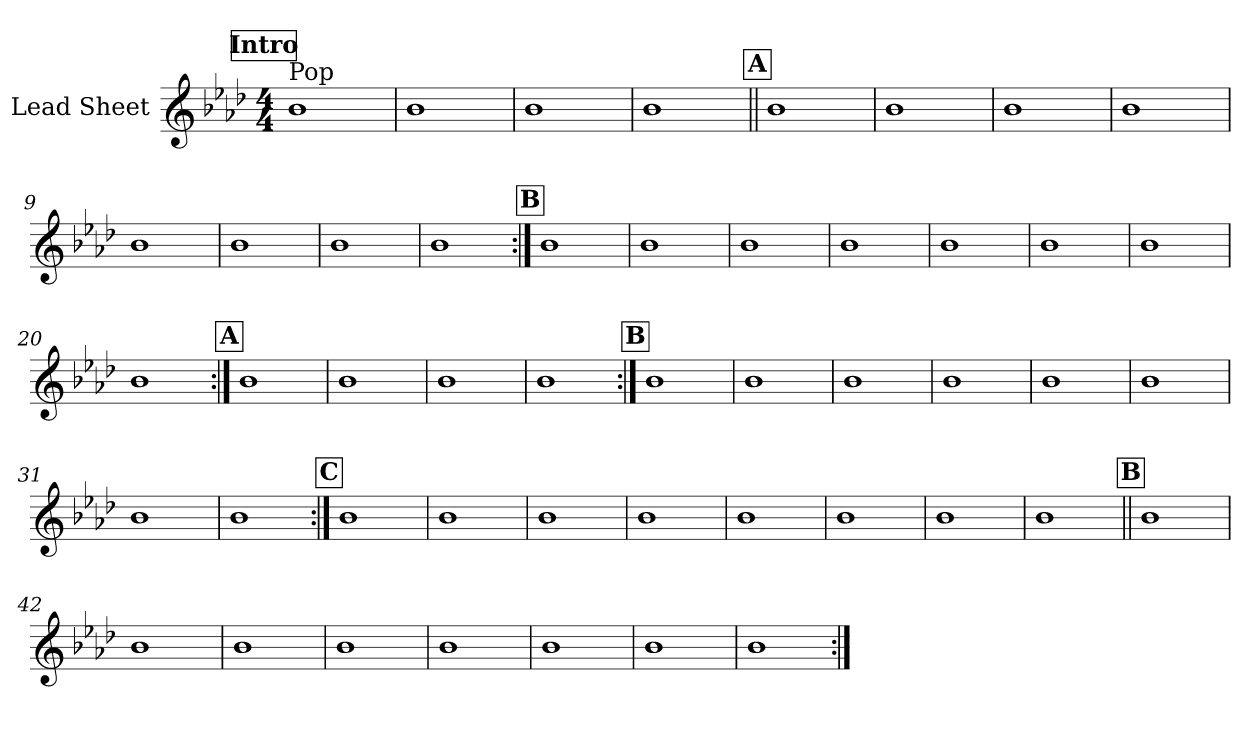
**kern
*part1
*staff1
*I"Lead Sheet
*clefG2
*k[b-e-a-d-]
*A-:
*M4/4
*MM122
!!LO:REH:place=s1:a:fs=14:t=Intro
=1
!LO:TX:a:t=Pop
1b-
=2
1b-
=3
1b-
=4
1b-
!!LO:LB:g=z
!!LO:REH:place=s1:a:fs=14:t=A
=5||
1b-
=6
1b-
=7
1b-
=8
1b-
!!LO:LB:g=z
=9
1b-
=10
1b-
=11
1b-
=12
1b-
!!LO:LB:g=z
!!LO:REH:place=s1:a:fs=14:t=B
=13:|!
1b-
=14
1b-
=15
1b-
=16
1b-
!!LO:LB:g=z
=17
1b-
=18
1b-
=19
1b-
=20
1b-
!!LO:LB:g=z
!!LO:REH:place=s1:a:fs=14:t=A
=21:|!
1b-
=22
1b-
=23
1b-
=24
1b-
!!LO:LB:g=z
!!LO:REH:place=s1:a:fs=14:t=B
=25:|!
1b-
=26
1b-
=27
1b-
=28
1b-
!!LO:LB:g=z
=29
1b-
=30
1b-
=31
1b-
=32
1b-
!!LO:LB:g=z
!!LO:REH:place=s1:a:fs=14:t=C
=33:|!
1b-
=34
1b-
=35
1b-
=36
1b-
!!LO:LB:g=z
=37
1b-
=38
1b-
=39
1b-
=40
1b-
!!LO:PB:g=z
!!LO:REH:place=s1:a:fs=14:t=B
=41||
1b-
=42
1b-
=43
1b-
=44
1b-
!!LO:LB:g=z
=45
1b-
=46
1b-
=47
1b-
=48
1b-
=:|!
*-
